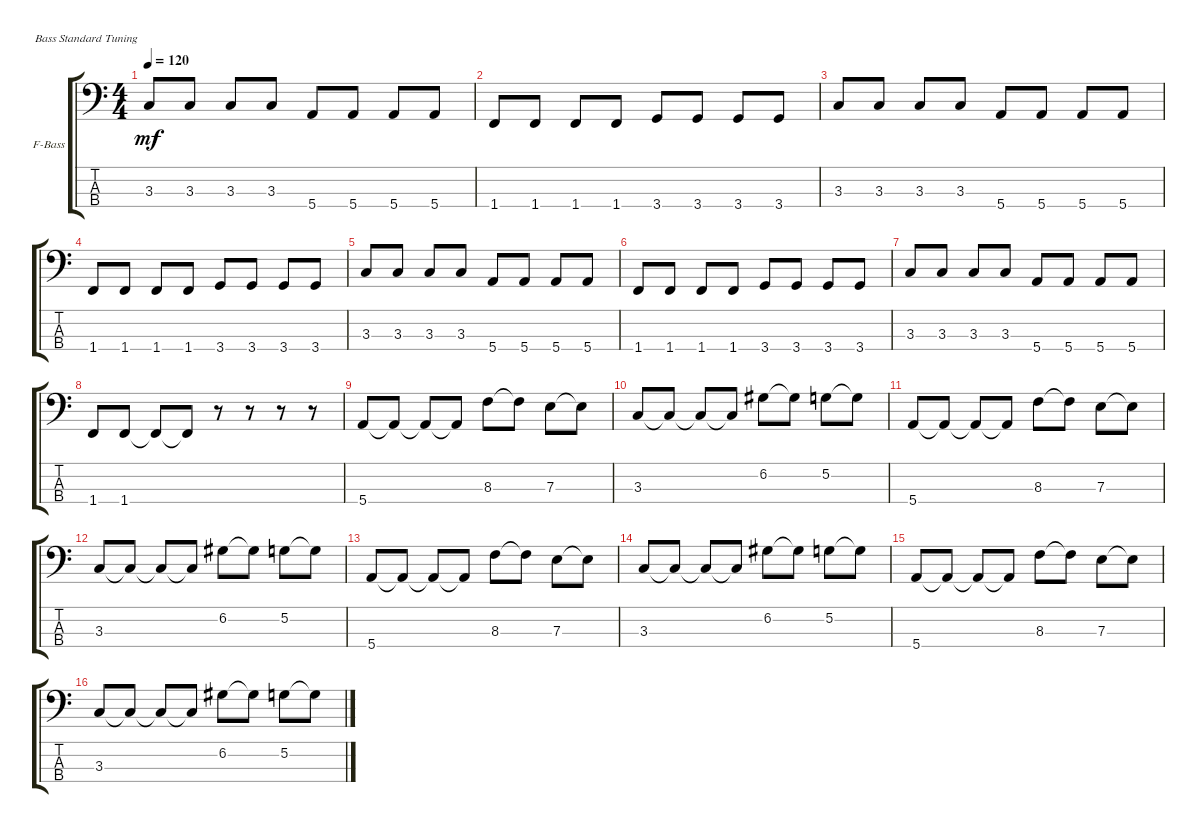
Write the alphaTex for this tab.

\defaultSystemsLayout 4
\bracketExtendMode groupsimilarinstruments
\firstSystemTrackNameOrientation horizontal
\otherSystemsTrackNameOrientation horizontal
\track ("Fretless Bass" "F-Bass") {instrument fretlessbass}
\staff {score tabs}
\tuning (G2 D2 A1 E1)
\ts (4 4)
\tempo 120
\clef f4
\ks c
3.3.8{dy mf} 3.3.8 3.3.8 3.3.8 5.4.8 5.4.8 5.4.8 5.4.8 |
1.4.8 1.4.8 1.4.8 1.4.8 3.4.8 3.4.8 3.4.8 3.4.8 |
3.3.8 3.3.8 3.3.8 3.3.8 5.4.8 5.4.8 5.4.8 5.4.8 |
1.4.8 1.4.8 1.4.8 1.4.8 3.4.8 3.4.8 3.4.8 3.4.8 |
3.3.8 3.3.8 3.3.8 3.3.8 5.4.8 5.4.8 5.4.8 5.4.8 |
1.4.8 1.4.8 1.4.8 1.4.8 3.4.8 3.4.8 3.4.8 3.4.8 |
3.3.8 3.3.8 3.3.8 3.3.8 5.4.8 5.4.8 5.4.8 5.4.8 |
1.4.8 1.4.8 1.4{t}.8 1.4{t}.8 r.8 r.8 r.8 r.8 |
5.4.8 5.4{t}.8 5.4{t}.8 5.4{t}.8 8.3.8 8.3{t}.8 7.3.8 7.3{t}.8 |
3.3.8 3.3{t}.8 3.3{t}.8 3.3{t}.8 6.2.8 6.2{t}.8 5.2.8 5.2{t}.8 |
5.4.8 5.4{t}.8 5.4{t}.8 5.4{t}.8 8.3.8 8.3{t}.8 7.3.8 7.3{t}.8 |
3.3.8 3.3{t}.8 3.3{t}.8 3.3{t}.8 6.2.8 6.2{t}.8 5.2.8 5.2{t}.8 |
5.4.8 5.4{t}.8 5.4{t}.8 5.4{t}.8 8.3.8 8.3{t}.8 7.3.8 7.3{t}.8 |
3.3.8 3.3{t}.8 3.3{t}.8 3.3{t}.8 6.2.8 6.2{t}.8 5.2.8 5.2{t}.8 |
5.4.8 5.4{t}.8 5.4{t}.8 5.4{t}.8 8.3.8 8.3{t}.8 7.3.8 7.3{t}.8 |
3.3.8 3.3{t}.8 3.3{t}.8 3.3{t}.8 6.2.8 6.2{t}.8 5.2.8 5.2{t}.8
